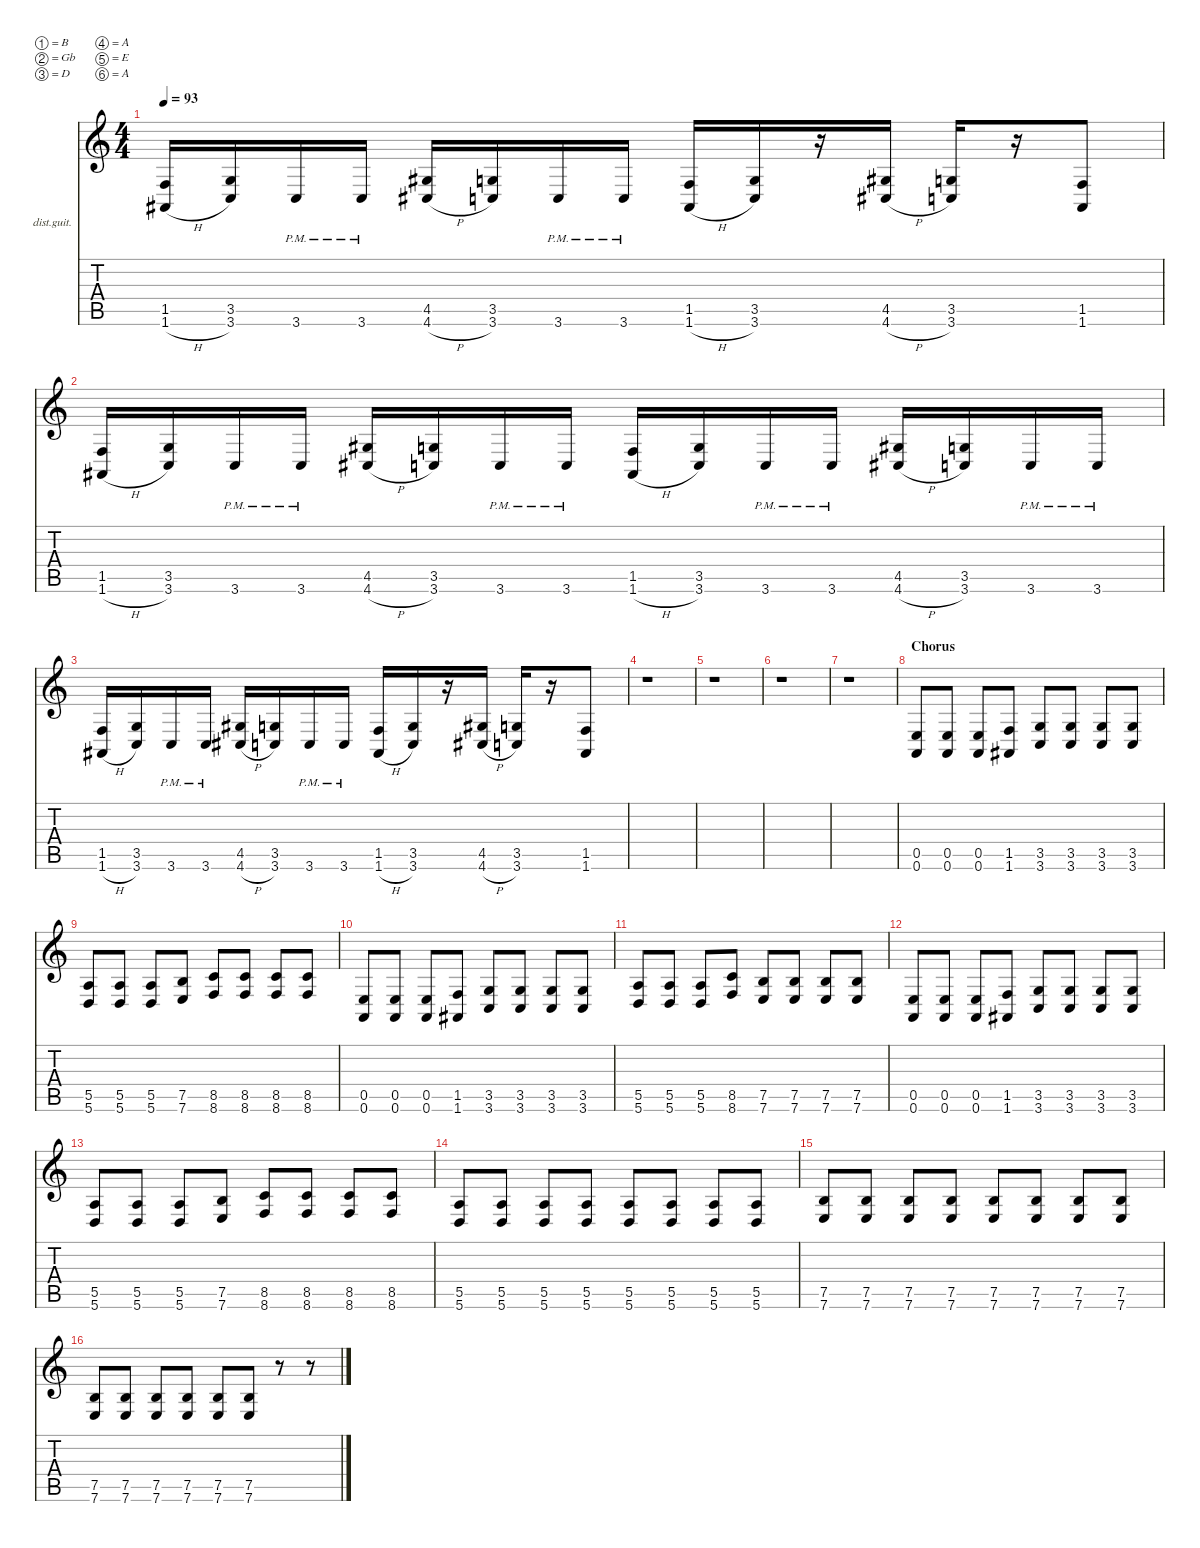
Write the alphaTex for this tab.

\defaultSystemsLayout 4
\hideDynamics
\bracketExtendMode nobrackets
\firstSystemTrackNameOrientation horizontal
\otherSystemsTrackNameOrientation horizontal
\track ("Rhythm Guitar" "dist.guit.") {instrument distortionguitar}
\staff {score tabs}
\tuning (B3 Gb3 D3 A2 E2 A1)
\ts (4 4)
\scale
0.957726
\tempo 93
\accidentals auto
\clef g2
\ottava regular
\simile none
\ks c
(1.5 1.6{h acc #}).16{dy f beam Up} (3.5 3.6).16{beam Up} 3.6{pm}.16{beam Up} 3.6{pm}.16{beam Up} (4.5{acc #} 4.6{h acc #}).16{beam Up} (3.5 3.6).16{beam Up} 3.6{pm}.16{beam Up} 3.6{pm}.16{beam Up} (1.5 1.6{h acc #}).16{beam Up} (3.5 3.6).16{beam Up} r.16{beam Up} (4.5{acc #} 4.6{h acc #}).16{beam Up} (3.5 3.6).16{beam Up} r.16{beam Up} (1.5 1.6{acc #}).8{beam Up} |
\scale
0.957726 (1.5 1.6{h acc #}).16{instrument distortionguitar beam Up} (3.5 3.6).16{beam Up} 3.6{pm}.16{beam Up} 3.6{pm}.16{beam Up} (4.5{acc #} 4.6{h acc #}).16{beam Up} (3.5 3.6).16{beam Up} 3.6{pm}.16{beam Up} 3.6{pm}.16{beam Up} (1.5 1.6{h acc #}).16{beam Up} (3.5 3.6).16{beam Up} 3.6{pm}.16{beam Up} 3.6{pm}.16{beam Up} (4.5{acc #} 4.6{h acc #}).16{beam Up} (3.5 3.6).16{beam Up} 3.6{pm}.16{beam Up} 3.6{pm}.16{beam Up} |
\scale
0.96299 (1.5 1.6{h acc #}).16{beam Up} (3.5 3.6).16{beam Up} 3.6{pm}.16{beam Up} 3.6{pm}.16{beam Up} (4.5{acc #} 4.6{h acc #}).16{beam Up} (3.5 3.6).16{beam Up} 3.6{pm}.16{beam Up} 3.6{pm}.16{beam Up} (1.5 1.6{h acc #}).16{beam Up} (3.5 3.6).16{beam Up} r.16{beam Up} (4.5{acc #} 4.6{h acc #}).16{beam Up} (3.5 3.6).16{beam Up} r.16{beam Up} (1.5 1.6{acc #}).8{beam Up} |
\scale
0.96299 r.1{beam Down} |
\scale
1.10577 r.1{beam Down} |
\scale
0.957726 r.1{beam Down} |
\scale
0.957726 r.1{beam Down} |
\section ("" "Chorus")
\scale
0.978779 (0.5 0.6).8{beam Up} (0.5 0.6).8{beam Up} (0.5 0.6).8{beam Up} (1.5 1.6{acc #}).8{beam Up} (3.5 3.6).8{beam Up} (3.5 3.6).8{beam Up} (3.5 3.6).8{beam Up} (3.5 3.6).8{beam Up} |
\scale
1.09524 (5.5 5.6).8{beam Up} (5.5 5.6).8{beam Up} (5.5 5.6).8{beam Up} (7.5 7.6).8{beam Up} (8.5 8.6).8{beam Up} (8.5 8.6).8{beam Up} (8.5 8.6).8{beam Up} (8.5 8.6).8{beam Up} |
\scale
0.968253 (0.5 0.6).8{beam Up} (0.5 0.6).8{beam Up} (0.5 0.6).8{beam Up} (1.5 1.6{acc #}).8{beam Up} (3.5 3.6).8{beam Up} (3.5 3.6).8{beam Up} (3.5 3.6).8{beam Up} (3.5 3.6).8{beam Up} |
\scale
0.968253 (5.5 5.6).8{beam Up} (5.5 5.6).8{beam Up} (5.5 5.6).8{beam Up} (8.5 8.6).8{beam Up} (7.5 7.6).8{beam Up} (7.5 7.6).8{beam Up} (7.5 7.6).8{beam Up} (7.5 7.6).8{beam Up} |
\scale
0.968253 (0.5 0.6).8{beam Up} (0.5 0.6).8{beam Up} (0.5 0.6).8{beam Up} (1.5 1.6{acc #}).8{beam Up} (3.5 3.6).8{beam Up} (3.5 3.6).8{beam Up} (3.5 3.6).8{beam Up} (3.5 3.6).8{beam Up} |
\scale
1.09524 (5.5 5.6).8{beam Up} (5.5 5.6).8{beam Up} (5.5 5.6).8{beam Up} (7.5 7.6).8{beam Up} (8.5 8.6).8{beam Up} (8.5 8.6).8{beam Up} (8.5 8.6).8{beam Up} (8.5 8.6).8{beam Up} |
\scale
0.968253 (5.5 5.6).8{beam Up} (5.5 5.6).8{beam Up} (5.5 5.6).8{beam Up} (5.5 5.6).8{beam Up} (5.5 5.6).8{beam Up} (5.5 5.6).8{beam Up} (5.5 5.6).8{beam Up} (5.5 5.6).8{beam Up} |
\scale
0.968253 (7.5 7.6).8{beam Up} (7.5 7.6).8{beam Up} (7.5 7.6).8{beam Up} (7.5 7.6).8{beam Up} (7.5 7.6).8{beam Up} (7.5 7.6).8{beam Up} (7.5 7.6).8{beam Up} (7.5 7.6).8{beam Up} |
\scale
0.968253 (7.5 7.6).8{beam Up} (7.5 7.6).8{beam Up} (7.5 7.6).8{beam Up} (7.5 7.6).8{beam Up} (7.5 7.6).8{beam Up} (7.5 7.6).8{beam Up} r.8{beam Up} r.8{beam Up}
